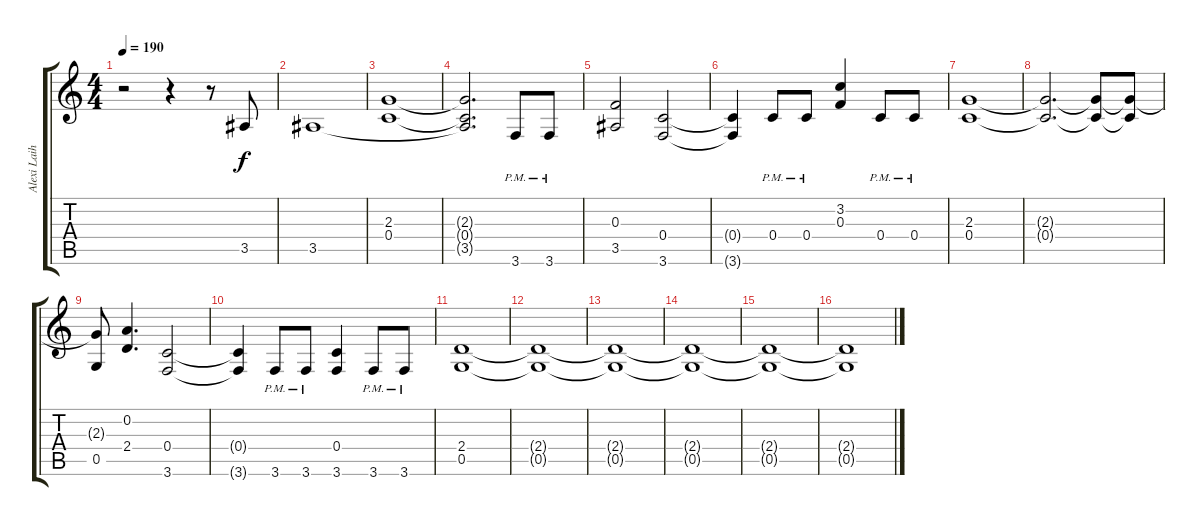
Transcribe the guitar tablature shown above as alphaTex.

\track ("Alexi Laiho" "Alexi Laih") {instrument overdrivenguitar}
\staff {score tabs}
\tuning (D4 A3 F3 C3 G2 D2) {hide}
\ts (4 4)
\tempo 190
\clef g2
\ks c
r.2{dy f} r.4 r.8 3.5.8 |
3.5.1 |
(2.3 0.4).1 |
(2.3{t} 0.4{t} 3.5{t}).2{d} 3.6{pm}.8 3.6{pm}.8 |
(0.3 3.5).2 (0.4 3.6).2 |
(0.4{t} 3.6{t}).4 0.4{pm}.8 0.4{pm}.8 (3.2 0.3).4 0.4{pm}.8 0.4{pm}.8 |
(2.3 0.4).1 |
(2.3{t} 0.4{t}).2{d} (2.3{t} 0.4{t}).8 (2.3{t} 0.4{t}).8 |
(2.3{t} 0.5).8 (0.2 2.4).4{d} (0.4 3.6).2 |
(0.4{t} 3.6{t}).4 3.6{pm}.8 3.6{pm}.8 (0.4 3.6).4 3.6{pm}.8 3.6{pm}.8 |
(2.4 0.5).1 |
(2.4{t} 0.5{t}).1 |
(2.4{t} 0.5{t}).1 |
(2.4{t} 0.5{t}).1 |
(2.4{t} 0.5{t}).1 |
(2.4{t} 0.5{t}).1
